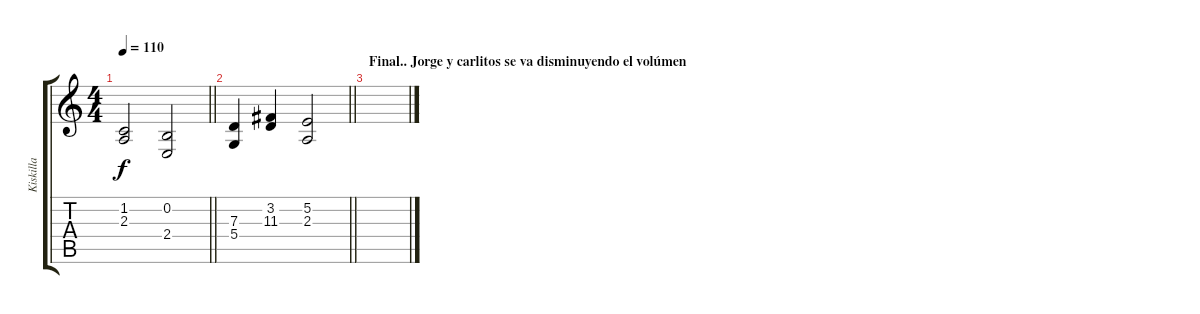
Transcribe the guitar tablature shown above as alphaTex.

\track ("Kiskilla" "Kiskilla") {instrument rockorgan}
\staff {score tabs}
\tuning (E5 B3 G3 D3 A2 E2) {hide}
\ts (4 4)
\tempo 110
\clef g2
\barLineRight lightlight
\ks c
(1.2 2.3).2{dy f} (0.2 2.4).2 |
\barLineRight lightlight
(7.3 5.4).4 (3.2 11.3).4 (5.2 2.3).2 |
\section ("" "Final.. Jorge y carlitos se va disminuyendo el volúmen")
